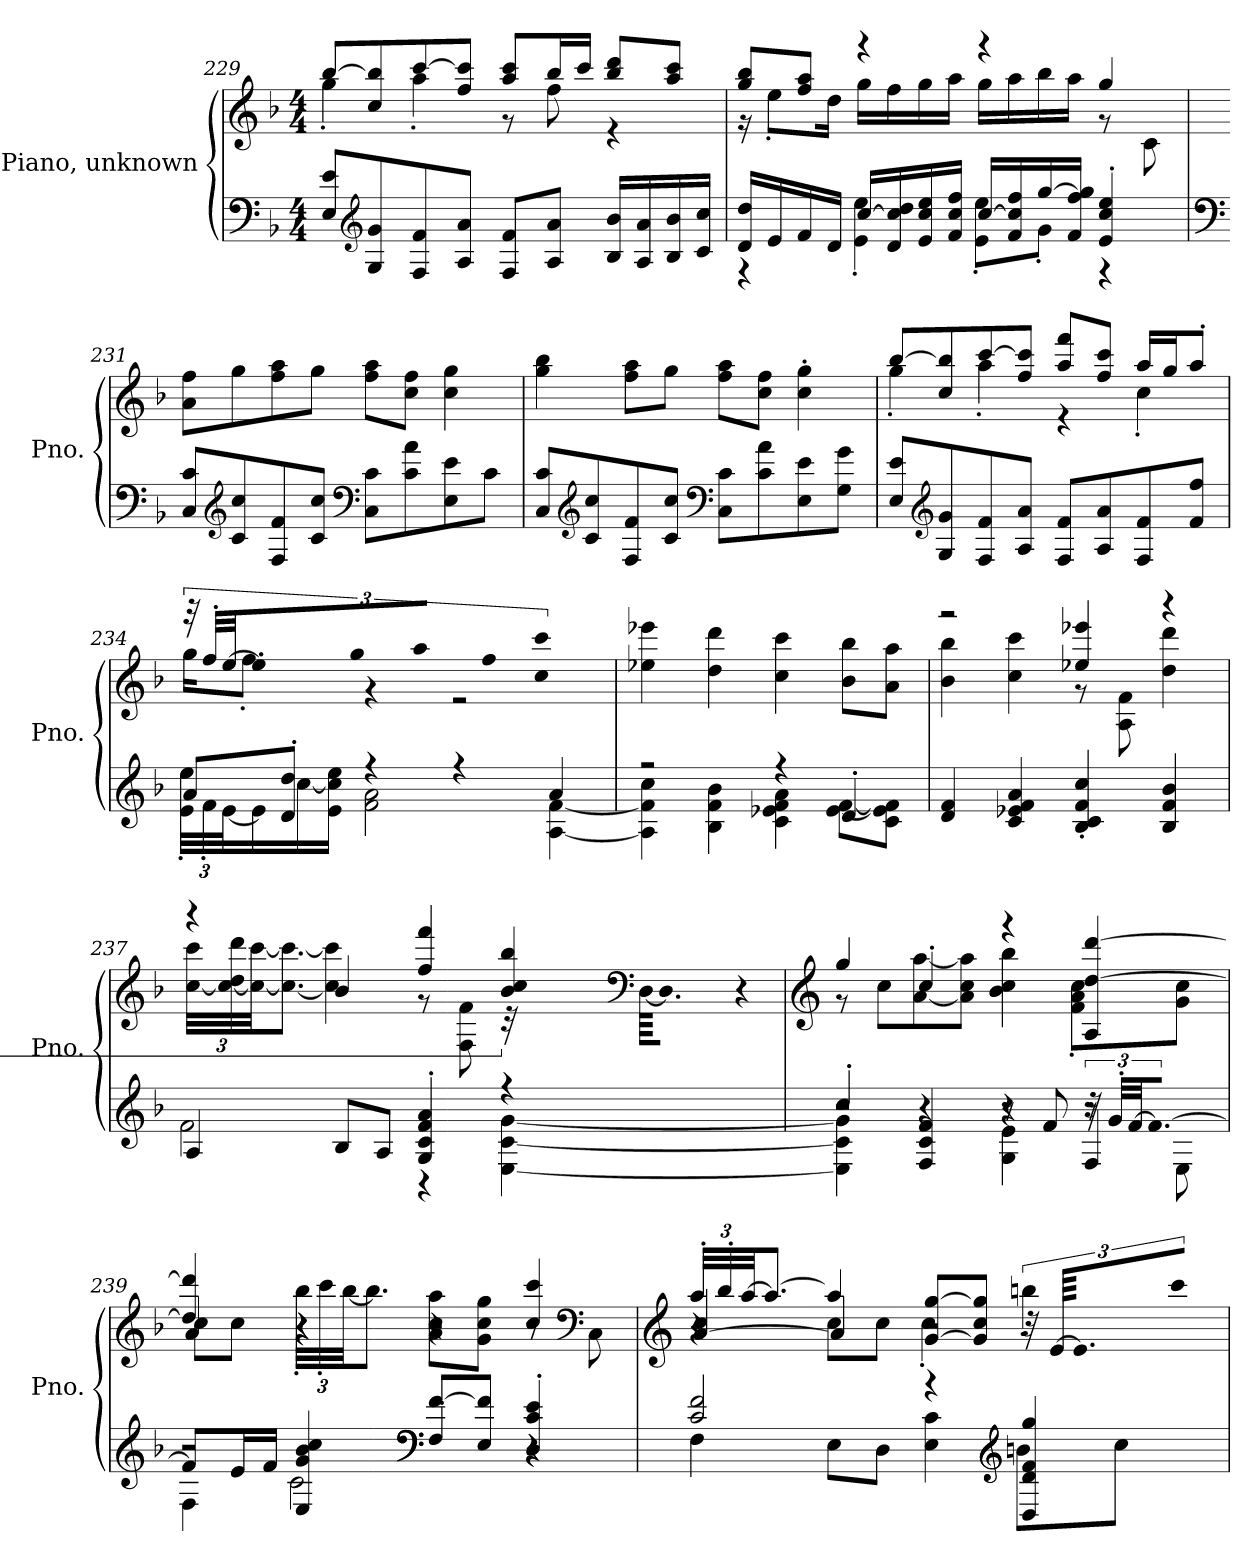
**kern	**kern
*part1	*part1
*staff2	*staff1
*I"Piano, unknown	*
*I'Pno.	*
!!LO:LB:g=z
*clefF4	*clefG2
*k[b-]	*k[b-]
*M4/4	*M4/4
=229	=229
*	*^
8E/ 8e/L	[8bb-/L	4gg'\
*clefG2	*	*
8G/ 8g/	8cc/ 8bb-/]	.
8F/ 8f/	[8ccc/	4aa'\
8A/ 8a/J	8ff/ 8ccc/]J	.
8F/ 8f/L	8aa/ 8ccc/L	8r
8A/ 8a/J	16bb-/L	8ff\
.	16ccc/JJ	.
16B-/ 16b-/LL	8bb-/ 8ddd/L	4r
16A/ 16a/	.	.
16B-/ 16b-/	8aa/ 8ccc/J	.
16c/ 16cc/JJ	.	.
=230	=230	=230
*^	*	*
16d/ 16dd/LL	4r	8gg/ 8bb-/L	16r
16e/	.	.	8ee'\L
16f/	.	8ff/ 8aa/J	.
16d/JJ	.	.	16dd\Jk
[16cc/LL	4e\' 4ee\'	4r	16gg\LL
16d/ 16cc/] 16dd/	.	.	16ff\
16e/ 16cc/ 16ee/	.	.	16gg\
16f/ 16cc/ 16ff/JJ	.	.	16aa\JJ
[16cc/LL	8e\' 8ee\'L	4r	16gg\LL
16f/ 16cc/] 16ff/	.	.	16aa\
[16gg/	8g'\J	.	16bb-\
16f/ 16ff/ 16gg/]JJ	.	.	16aa\JJ
4e/' 4cc/' 4ee/'	4r	4gg/	8r
.	.	.	8c\
*v	*v	*	*
*	*v	*v
!!LO:LB:g=z
=231	=231
*clefF4	*
8C/ 8c/L	8a\ 8ff\L
*clefG2	*
8c/ 8cc/	8gg\
8F/ 8f/	8ff\ 8aa\
8c/ 8cc/J	8gg\J
*clefF4	*
8C\ 8c\L	8ff\ 8aa\L
8c\ 8a\	8cc\ 8ff\J
8E\ 8e\	4cc\ 4gg\
8c\J	.
=232	=232
8C/ 8c/L	4gg\ 4bb-\
*clefG2	*
8c/ 8cc/	.
8F/ 8f/	8ff\ 8aa\L
8c/ 8cc/J	8gg\J
*clefF4	*
8C\ 8c\L	8ff\ 8aa\L
8c\ 8a\	8cc\ 8ff\J
8E\ 8e\	4cc\' 4gg\'
8G\ 8g\J	.
=233	=233
*	*^
8E/ 8e/L	[8bb-/L	4gg'\
*clefG2	*	*
8G/ 8g/	8cc/ 8bb-/]	.
8F/ 8f/	[8ccc/	4aa'\
8A/ 8a/J	8ff/ 8ccc/]J	.
8F/ 8f/L	8aa/ 8fff/L	4r
8A/ 8a/	8ff/ 8ccc/J	.
8F/ 8f/	16aa/LL	4cc'\
.	16gg/J	.
8f/ 8ff/J	8aa'/J	.
!!LO:LB:g=z	!!
=234	=234	=234
*^	*	*
*	*Xbrackettup	*	*
8a/L	48e\' 48ee\'LLL	48r	16gg\KL
.	48f'\	48ff'/LLL	.
.	[48e\J	[48ee/J	.
.	16e\]	16ee/]	8.ff'\J
8d/' 8dd/'J	[16cc\	16gg/	.
.	16e\ 16cc\] 16ee\JJ	16aa/JJ	.
4r	2f\ 2a\	2ff/	4r
4r	.	.	2r
4a/	[4A\ [4f\	4cc/ 4ccc/	.
*	*	*v	*v
=235	=235	=235
2r	4A\] 4f\] 4cc\	4ee-X\ 4eee-X\
.	4B-\ 4f\ 4b-\	4dd\ 4ddd\
4r	4c\ 4e-X\ 4f\ 4a\	4cc\ 4ccc\
4d'/	[8e-\ [8f\L	8b-\ 8bb-\L
.	8c\ 8e-\] 8f\]J	8a\ 8aa\J
*v	*v	*
=236	=236
*	*^
4d/ 4f/	2r	4b-\ 4bb-\
4c/ 4e-X/ 4f/ 4a/	.	4cc\ 4ccc\
4B-/' 4c/' 4f/' 4cc/'	4ee-X/ 4eee-X/	8r
.	.	8A\ 8f\
4B-/ 4f/ 4b-/	4r	4dd\ 4ddd\
!!LO:PB:g=z	!!
=237	=237	=237
*^	*	*
*	*	*	*Xbrackettup
4A/	2f\	4r	[48cc\ 48ccc\LLL
.	.	.	48cc\_ 48dd\ 48ddd\
.	.	.	48cc\_ [48ccc\JJ
.	.	.	8.cc\_ 8.ccc\_J
8B-/L	.	4b-/	4cc\] 4ccc\]
8A/J	.	.	.
4G/' 4c/' 4f/' 4a/'	4r	4ff/ 4fff/	8r
.	.	.	8F\ 8f\
*	*	*	*brackettup
4r	[4E\ [4c\ [4g\	4b-/ 4cc/ 4bb-/	48r
*	*	*clefF4	*
.	.	.	[96D\KKLL
.	.	.	16.D\JJ]
.	.	.	8r
*v	*v	*	*
=238	=238	=238
*	*clefG2	*
*^	*	*
*	*^	*	*
4cc'/	4E\] 4c\] 4g\]	2r	4gg/	8r
.	.	.	.	8cc\L
4F/ 4c/ 4f/	4r	.	4cc'/	[8a\ [8aa\
.	.	.	.	8a\] 8cc\ 8aa\]J
8r	4G\ 4e\	4r	4r	4b-\ 4cc\ 4bb-\
8f/	.	.	.	.
*brackettup	*	*	*	*
48r	8r	4F/	4A/ [4dd/ [4ddd/	8f\' 8a\' 8cc\'L
48g'/LLL	.	.	.	.
[48f/JJ	.	.	.	.
8.f/J_	.	.	.	.
.	8E\	.	.	8g\ 8cc\J
!!LO:LB:g=z
=239	=239	=239	=239	=239
*	*	*	*	*^
8f/L]	4F\	2r	4dd/] 4ddd/]	8cc\L	4a/
16e/L	.	.	.	8cc\J	.
16f/JJ	.	.	.	.	.
*	*	*	*	*Xbrackettup	*
4E/ 4g/ 4b-/ 4cc/	2c\	.	4r	48bb-'\LLL	4r
.	.	.	.	48ccc'\	.
.	.	.	.	[48bb-\JJ	.
.	.	.	.	8.bb-\J]	.
*clefF4	*	*	*	*	*
[8f/L	.	4F'/	4r	8a\ 8cc\ 8aa\L	2r
8E/ 8f/]J	.	.	.	8g\ 8cc\ 8gg\J	.
4D/' 4c/' 4e/'	4r	4r	4cc/ 4ccc/	8r	.
*	*	*	*clefF4	*	*
.	.	.	.	8C\	.
*v	*v	*v	*	*	*
=240	=240	=240	=240
*	*clefG2	*	*
*^	*	*	*
2c/ 2f/	4F\	48aa'/LLL	4r	[4a/ 4cc/
.	.	48bb-'/	.	.
.	.	[48aa/JJ	.	.
.	.	8.aa/J_	.	.
.	8E\L	4aa/]	8cc\L	4a/]
.	8D\J	.	8cc\J	.
4r	4E\ 4c\	[8g/ [8gg/L	4cc'\	2r
.	.	8g/] 8cc/ 8gg/]J	.	.
*clefG2	*	*	*	*
*	*	*brackettup	*	*
4D/ 4d/ 4f/ 4gg/	8bn\L	48r	4bbn'\	.
.	.	[96e/KKLL	.	.
.	.	16.e/J]	.	.
.	8cc\J	8ccc/J	.	.
*v	*v	*	*	*
*	*v	*v	*v
=	=
*-	*-
